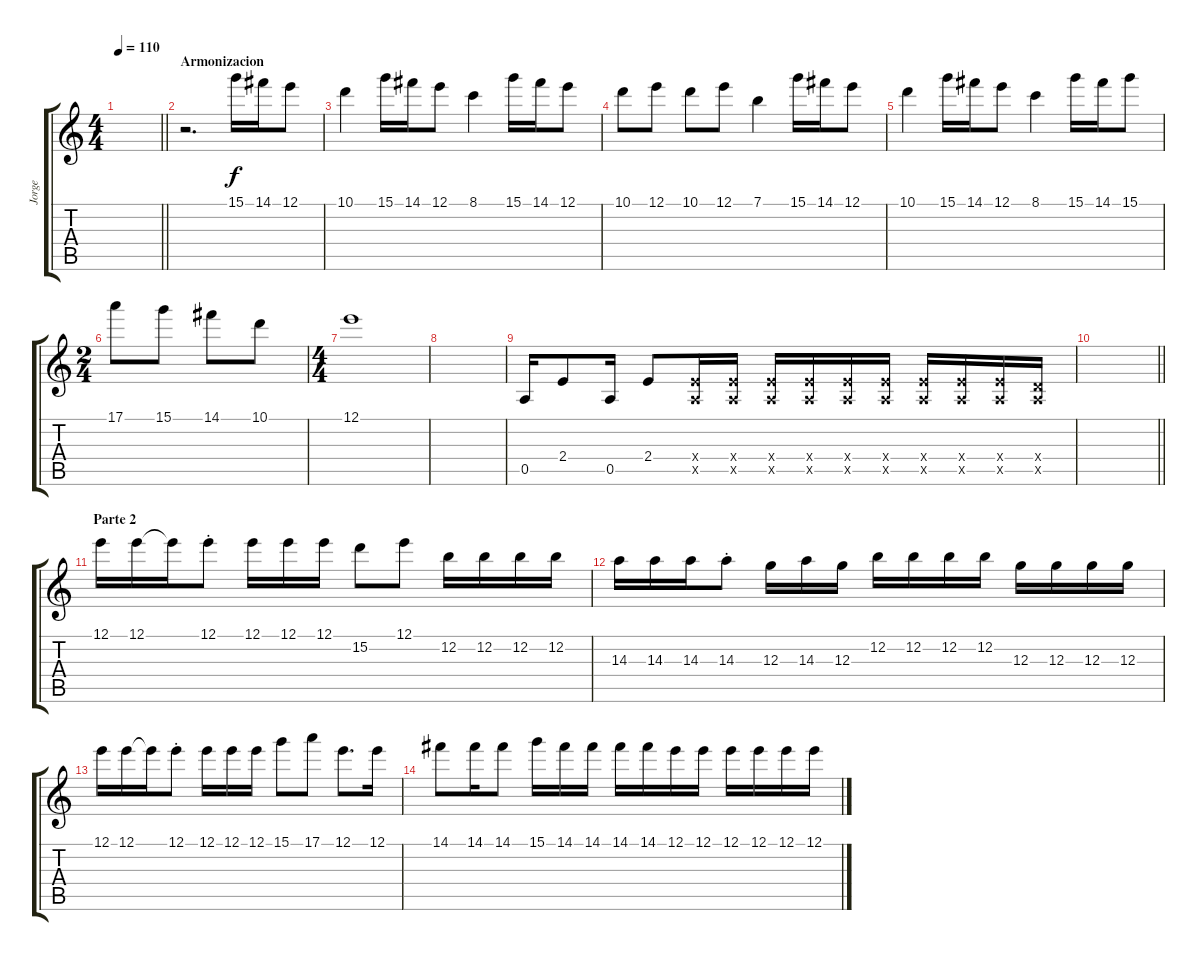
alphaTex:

\track ("Jorge" "Jorge") {instrument distortionguitar}
\staff {score tabs}
\tuning (E4 B3 G3 D3 A2 E2) {hide}
\ts (4 4)
\tempo 110
\clef g2
\barLineRight lightlight
\ks c
|
\section ("" "Armonizacion")
r.2{d} 15.1.16 14.1.16 12.1.8 |
10.1.4 15.1.16 14.1.16 12.1.8 8.1.4 15.1.16 14.1.16 12.1.8 |
10.1.8 12.1.8 10.1.8 12.1.8 7.1.4 15.1.16 14.1.16 12.1.8 |
10.1.4 15.1.16 14.1.16 12.1.8 8.1.4 15.1.16 14.1.16 15.1.8 |
\ts (2 4)
17.1.8 15.1.8 14.1.8 10.1.8 |
\ts (4 4)
12.1.1 |
|
0.5.16 2.4.8 0.5.16 2.4.8 (2.4{x} 0.5{x}).16 (2.4{x} 0.5{x}).16 (2.4{x} 0.5{x}).16 (2.4{x} 0.5{x}).16 (2.4{x} 0.5{x}).16 (2.4{x} 0.5{x}).16 (2.4{x} 0.5{x}).16 (2.4{x} 0.5{x}).16 (2.4{x} 0.5{x}).16 (0.4{x} 0.5{x}).16 |
\barLineRight lightlight
|
\section ("" "Parte 2")
12.1.16{volume 14} 12.1.16 12.1{t}.16 12.1{st}.8 12.1.16 12.1.16 12.1.16 15.2.8 12.1.8 12.2.16 12.2.16 12.2.16 12.2.16 |
14.3.16 14.3.16 14.3.16 14.3{st}.8 12.3.16 14.3.16 12.3.16 12.2.16 12.2.16 12.2.16 12.2.16 12.3.16 12.3.16 12.3.16 12.3.16 |
12.1.16 12.1.16 12.1{t}.16 12.1{st}.8 12.1.16 12.1.16 12.1.16 15.1.8 17.1.8 12.1.8{d} 12.1.16 |
14.1.8 14.1.16 14.1.8 15.1.16 14.1.16 14.1.16 14.1.16 14.1.16 12.1.16 12.1.16 12.1.16 12.1.16 12.1.16 12.1.16
